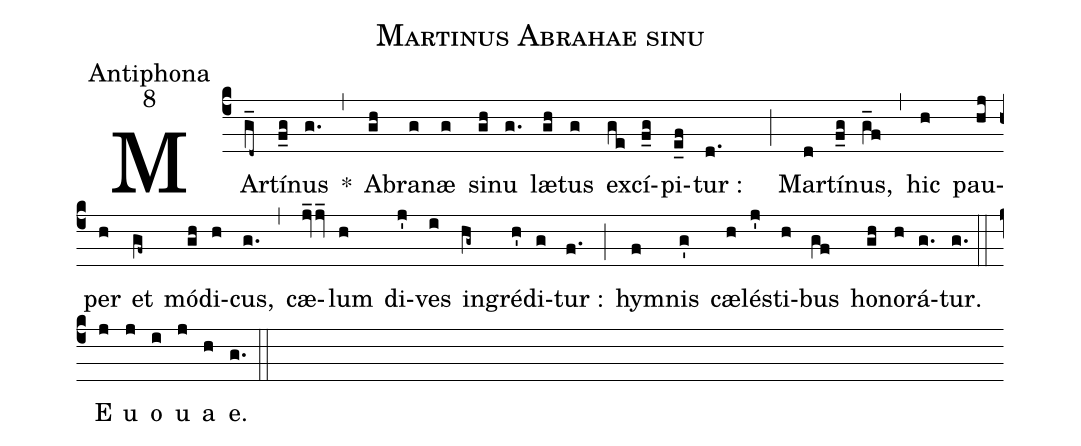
name:Martinus Abrahae sinu;
office-part:Antiphona;
mode:8;
%%
(c4) MAr(g_d~)tí(f_g)nus(g.) *(,) A(gh)bra(g)næ(g) si(gh)nu(g.) læ(gh)tus(g) ex(ge)cí(f_g)pi(e_f)tur :(d.) ( ;) Mar(d)tí(f_g)nus,(g_f) (,) hic(h) pau(hj)per(h) et(gf~) mó(gh)di(h)cus,(g.) (,) cæ(jv_2/jv_)lum(h) di(j')ves(i) in(hg~)gré(h')di(g)tur :(f.) (;) hym(f)nis(g') cæ(h)lé(j')sti(h)bus(gf) ho(gh)no(h)rá(g.)tur.(g.) (::) E(j) u(j) o(i) u(j) a(h) e.(g.) (::)
